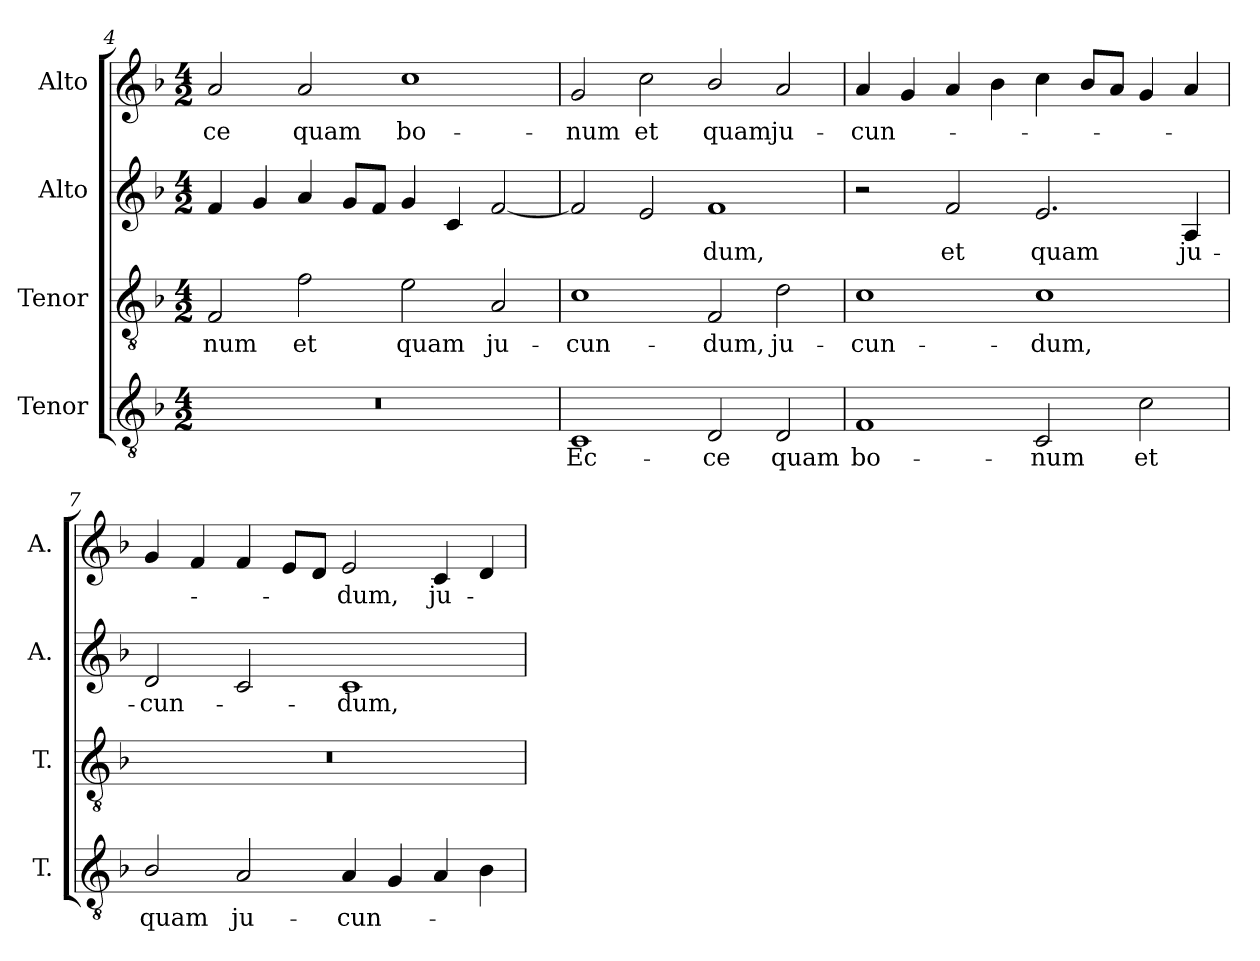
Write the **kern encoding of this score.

**kern	**text	**kern	**text	**kern	**text	**kern	**text
*part4	*part4	*part3	*part3	*part2	*part2	*part1	*part1
*staff4	*staff4	*staff3	*staff3	*staff2	*staff2	*staff1	*staff1
*I"Tenor	*	*I"Tenor	*	*I"Alto	*	*I"Alto	*
*I'T.	*	*I'T.	*	*I'A.	*	*I'A.	*
*clefGv2	*	*clefGv2	*	*clefG2	*	*clefG2	*
*ITrd7c12	*	*ITrd7c12	*	*	*	*	*
*k[b-]	*	*k[b-]	*	*k[b-]	*	*k[b-]	*
*F:	*	*F:	*	*F:	*	*F:	*
*M4/2	*	*M4/2	*	*M4/2	*	*M4/2	*
=4	=4	=4	=4	=4	=4	=4	=4
!LO:N:vis=1	!	!	!	!	!	!	!
!	!	!	!LO:LY:b:color=#000000	!	!	!	!
!	!	!	!	!	!	!	!LO:LY:b:color=#000000
0r	.	2FFi/	-num	4fi/	.	2ai/	-ce
.	.	.	.	4gi/	.	.	.
!	!	!	!LO:LY:b:color=#000000	!	!	!	!
!	!	!	!	!	!	!	!LO:LY:b:color=#000000
.	.	2Fi\	et	4ai/	.	2ai/	quam
.	.	.	.	8gi/L	.	.	.
.	.	.	.	8fi/J	.	.	.
!	!	!	!LO:LY:b:color=#000000	!	!	!	!
!	!	!	!	!	!	!	!LO:LY:b:color=#000000
.	.	2Ei\	quam	4gi/	.	1cci	bo-
.	.	.	.	4ci/	.	.	.
!	!	!	!LO:LY:b:color=#000000	!	!	!	!
.	.	2AAi/	ju-	[2fi/	.	.	.
!!LO:LB:g=z
=5	=5	=5	=5	=5	=5	=5	=5
!	!LO:LY:b:color=#000000	!	!	!	!	!	!
!	!	!	!LO:LY:b:color=#000000	!	!	!	!
!	!	!	!	!	!	!	!LO:LY:b:color=#000000
1CCi	Ec-	1Ci	-cun-	2fi/]	.	2gi/	-num
!	!	!	!	!	!	!	!LO:LY:b:color=#000000
.	.	.	.	2ei/	.	2cci\	et
!	!LO:LY:b:color=#000000	!	!	!	!	!	!
!	!	!	!LO:LY:b:color=#000000	!	!	!	!
!	!	!	!	!	!LO:LY:b:color=#000000	!	!
!	!	!	!	!	!	!	!LO:LY:b:color=#000000
2DDi/	-ce	2FFi/	-dum,	1fi	-dum,	2b-i/	quam
!	!LO:LY:b:color=#000000	!	!	!	!	!	!
!	!	!	!LO:LY:b:color=#000000	!	!	!	!
!	!	!	!	!	!	!	!LO:LY:b:color=#000000
2DDi/	quam	2Di\	ju-	.	.	2ai/	ju-
=6	=6	=6	=6	=6	=6	=6	=6
!	!LO:LY:b:color=#000000	!	!	!	!	!	!
!	!	!	!LO:LY:b:color=#000000	!	!	!	!
!	!	!	!	!	!	!	!LO:LY:b:color=#000000
1FFi	bo-	1Ci	-cun-	2r	.	4ai/	-cun-
.	.	.	.	.	.	4gi/	.
!	!	!	!	!	!LO:LY:b:color=#000000	!	!
.	.	.	.	2fi/	et	4ai/	.
.	.	.	.	.	.	4b-i\	.
!	!LO:LY:b:color=#000000	!	!	!	!	!	!
!	!	!	!LO:LY:b:color=#000000	!	!	!	!
!	!	!	!	!	!LO:LY:b:color=#000000	!	!
2CCi/	-num	1Ci	-dum,	2.ei/	quam	4cci\	.
.	.	.	.	.	.	8b-i/L	.
.	.	.	.	.	.	8ai/J	.
!	!LO:LY:b:color=#000000	!	!	!	!	!	!
2Ci\	et	.	.	.	.	4gi/	.
!	!	!	!	!	!LO:LY:b:color=#000000	!	!
.	.	.	.	4Ai/	ju-	4ai/	.
=7	=7	=7	=7	=7	=7	=7	=7
!	!LO:LY:b:color=#000000	!LO:N:vis=1	!	!	!	!	!
!	!	!	!	!	!LO:LY:b:color=#000000	!	!
2BB-i/	quam	0r	.	2di/	-cun-	4gi/	.
.	.	.	.	.	.	4fi/	.
!	!LO:LY:b:color=#000000	!	!	!	!	!	!
2AAi/	ju-	.	.	2ci/	.	4fi/	.
.	.	.	.	.	.	8ei/L	.
.	.	.	.	.	.	8di/J	.
!	!LO:LY:b:color=#000000	!	!	!	!	!	!
!	!	!	!	!	!LO:LY:b:color=#000000	!	!
!	!	!	!	!	!	!	!LO:LY:b:color=#000000
4AAi/	-cun-	.	.	1ci	-dum,	2ei/	-dum,
4GGi/	.	.	.	.	.	.	.
!	!	!	!	!	!	!	!LO:LY:b:color=#000000
4AAi/	.	.	.	.	.	4ci/	ju-
4BB-i\	.	.	.	.	.	4di/	.
=	=	=	=	=	=	=	=
*-	*-	*-	*-	*-	*-	*-	*-
